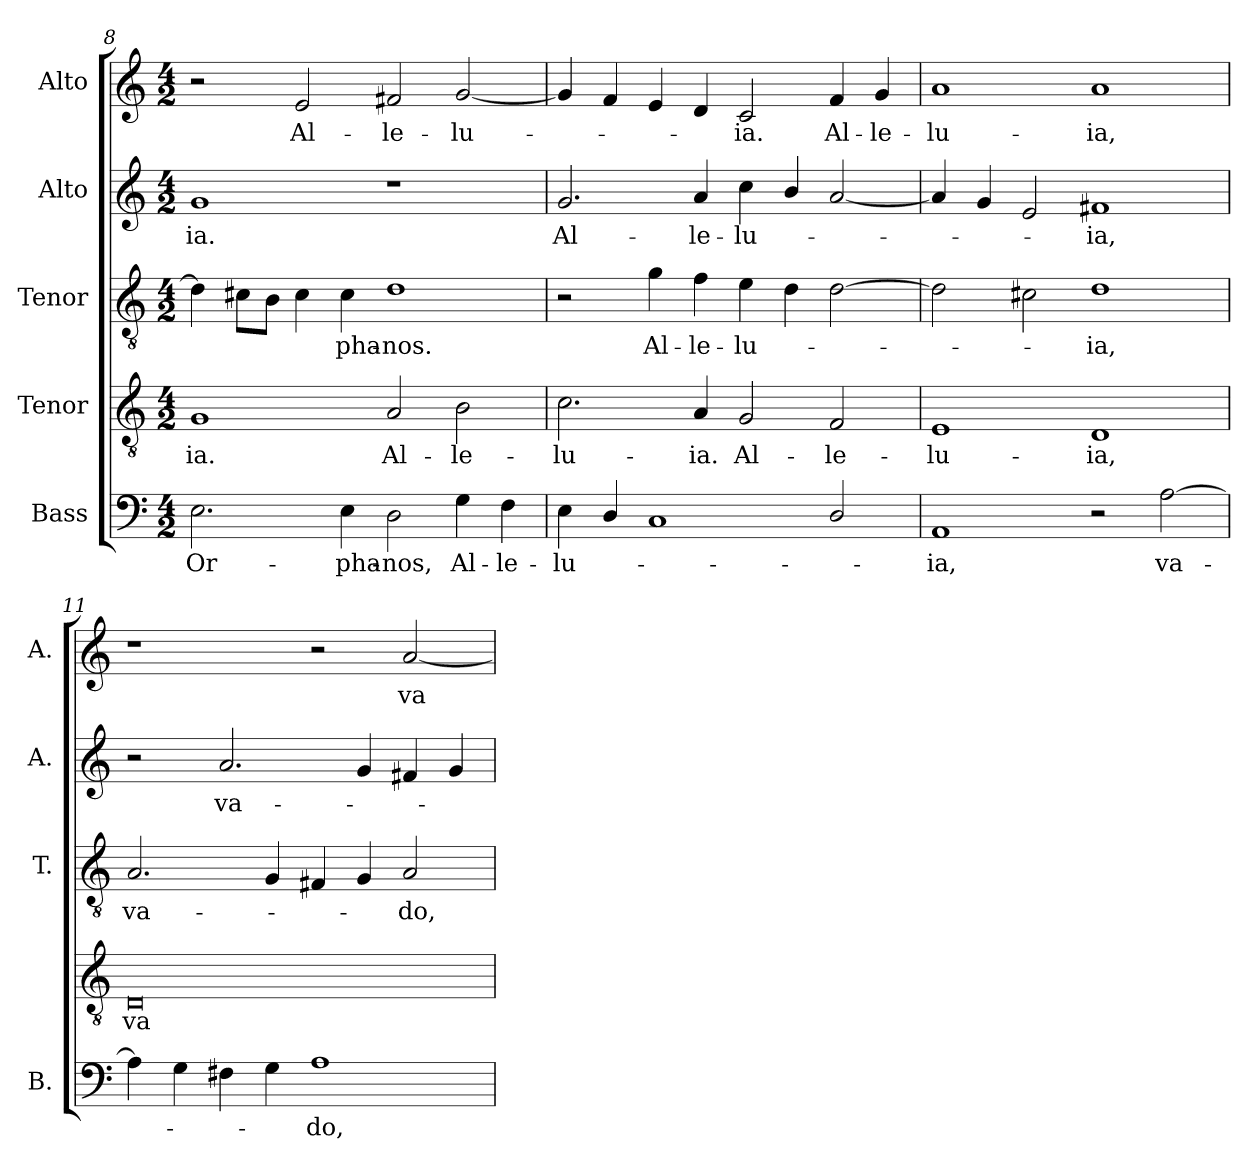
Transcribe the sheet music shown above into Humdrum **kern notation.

**kern	**text	**kern	**text	**kern	**text	**kern	**text	**kern	**text
*part5	*part5	*part4	*part4	*part3	*part3	*part2	*part2	*part1	*part1
*staff5	*staff5	*staff4	*staff4	*staff3	*staff3	*staff2	*staff2	*staff1	*staff1
*I"Bass	*	*I"Tenor	*	*I"Tenor	*	*I"Alto	*	*I"Alto	*
*I'B.	*	*	*	*I'T.	*	*I'A.	*	*I'A.	*
*clefF4	*	*clefGv2	*	*clefGv2	*	*clefG2	*	*clefG2	*
*	*	*ITrd7c12	*	*ITrd7c12	*	*	*	*	*
*k[]	*	*k[]	*	*k[]	*	*k[]	*	*k[]	*
*C:	*	*C:	*	*C:	*	*C:	*	*C:	*
*M4/2	*	*M4/2	*	*M4/2	*	*M4/2	*	*M4/2	*
=8	=8	=8	=8	=8	=8	=8	=8	=8	=8
!	!LO:LY:b:color=#000000	!	!	!	!	!	!	!	!
!	!	!	!LO:LY:b:color=#000000	!	!	!	!	!	!
!	!	!	!	!	!	!	!LO:LY:b:color=#000000	!	!
2.Ei\	Or-	1GGi	-ia.	4Di\]	.	1gi	-ia.	2r	.
.	.	.	.	8C#Xi\L	.	.	.	.	.
.	.	.	.	8BBi\J	.	.	.	.	.
!	!	!	!	!	!	!	!	!	!LO:LY:b:color=#000000
.	.	.	.	4C#i\	.	.	.	2ei/	Al-
!	!LO:LY:b:color=#000000	!	!	!	!	!	!	!	!
!	!	!	!	!	!LO:LY:b:color=#000000	!	!	!	!
4Ei\	-pha-	.	.	4C#i\	-pha-	.	.	.	.
!	!LO:LY:b:color=#000000	!	!	!	!	!	!	!	!
!	!	!	!LO:LY:b:color=#000000	!	!	!	!	!	!
!	!	!	!	!	!LO:LY:b:color=#000000	!	!	!	!
!	!	!	!	!	!	!	!	!	!LO:LY:b:color=#000000
2Di\	-nos,	2AAi/	Al-	1Di	-nos.	1r	.	2f#Xi/	-le-
!	!LO:LY:b:color=#000000	!	!	!	!	!	!	!	!
!	!	!	!LO:LY:b:color=#000000	!	!	!	!	!	!
!	!	!	!	!	!	!	!	!	!LO:LY:b:color=#000000
4Gi\	Al-	2BBi\	-le-	.	.	.	.	[2gi/	-lu-
!	!LO:LY:b:color=#000000	!	!	!	!	!	!	!	!
4Fi\	-le-	.	.	.	.	.	.	.	.
!!LO:LB:g=z
=9	=9	=9	=9	=9	=9	=9	=9	=9	=9
!	!LO:LY:b:color=#000000	!	!	!	!	!	!	!	!
!	!	!	!LO:LY:b:color=#000000	!	!	!	!	!	!
!	!	!	!	!	!	!	!LO:LY:b:color=#000000	!	!
4Ei\	-lu-	2.Ci\	-lu-	2r	.	2.gi/	Al-	4gi/]	.
4Di/	.	.	.	.	.	.	.	4fi/	.
!	!	!	!	!	!LO:LY:b:color=#000000	!	!	!	!
1Ci	.	.	.	4Gi\	Al-	.	.	4ei/	.
!	!	!	!LO:LY:b:color=#000000	!	!	!	!	!	!
!	!	!	!	!	!LO:LY:b:color=#000000	!	!	!	!
!	!	!	!	!	!	!	!LO:LY:b:color=#000000	!	!
.	.	4AAi/	-ia.	4Fi\	-le-	4ai/	-le-	4di/	.
!	!	!	!LO:LY:b:color=#000000	!	!	!	!	!	!
!	!	!	!	!	!LO:LY:b:color=#000000	!	!	!	!
!	!	!	!	!	!	!	!LO:LY:b:color=#000000	!	!
!	!	!	!	!	!	!	!	!	!LO:LY:b:color=#000000
.	.	2GGi/	Al-	4Ei\	-lu-	4cci\	-lu-	2ci/	-ia.
.	.	.	.	4Di\	.	4bi/	.	.	.
!	!	!	!LO:LY:b:color=#000000	!	!	!	!	!	!
!	!	!	!	!	!	!	!	!	!LO:LY:b:color=#000000
2Di/	.	2FFi/	-le-	[2Di\	.	[2ai/	.	4fi/	Al-
!	!	!	!	!	!	!	!	!	!LO:LY:b:color=#000000
.	.	.	.	.	.	.	.	4gi/	-le-
=10	=10	=10	=10	=10	=10	=10	=10	=10	=10
!	!LO:LY:b:color=#000000	!	!	!	!	!	!	!	!
!	!	!	!LO:LY:b:color=#000000	!	!	!	!	!	!
!	!	!	!	!	!	!	!	!	!LO:LY:b:color=#000000
1AAi	-ia,	1EEi	-lu-	2Di\]	.	4ai/]	.	1ai	-lu-
.	.	.	.	.	.	4gi/	.	.	.
.	.	.	.	2C#Xi\	.	2ei/	.	.	.
!	!	!	!LO:LY:b:color=#000000	!	!	!	!	!	!
!	!	!	!	!	!LO:LY:b:color=#000000	!	!	!	!
!	!	!	!	!	!	!	!LO:LY:b:color=#000000	!	!
!	!	!	!	!	!	!	!	!	!LO:LY:b:color=#000000
2r	.	1DDi	-ia,	1Di	-ia,	1f#Xi	-ia,	1ai	-ia,
!	!LO:LY:b:color=#000000	!	!	!	!	!	!	!	!
[2Ai\	va-	.	.	.	.	.	.	.	.
=11	=11	=11	=11	=11	=11	=11	=11	=11	=11
!	!	!	!LO:LY:b:color=#000000	!	!	!	!	!	!
!	!	!	!	!	!LO:LY:b:color=#000000	!	!	!	!
4Ai\]	.	0DDi	va-	2.AAi/	va-	2r	.	1r	.
4Gi\	.	.	.	.	.	.	.	.	.
!	!	!	!	!	!	!	!LO:LY:b:color=#000000	!	!
4F#Xi\	.	.	.	.	.	2.ai/	va-	.	.
4Gi\	.	.	.	4GGi/	.	.	.	.	.
!	!LO:LY:b:color=#000000	!	!	!	!	!	!	!	!
1Ai	-do,	.	.	4FF#Xi/	.	.	.	2r	.
.	.	.	.	4GGi/	.	4gi/	.	.	.
!	!	!	!	!	!LO:LY:b:color=#000000	!	!	!	!
!	!	!	!	!	!	!	!	!	!LO:LY:b:color=#000000
.	.	.	.	2AAi/	-do,	4f#Xi/	.	[2ai/	va-
.	.	.	.	.	.	4gi/	.	.	.
=	=	=	=	=	=	=	=	=	=
*-	*-	*-	*-	*-	*-	*-	*-	*-	*-
